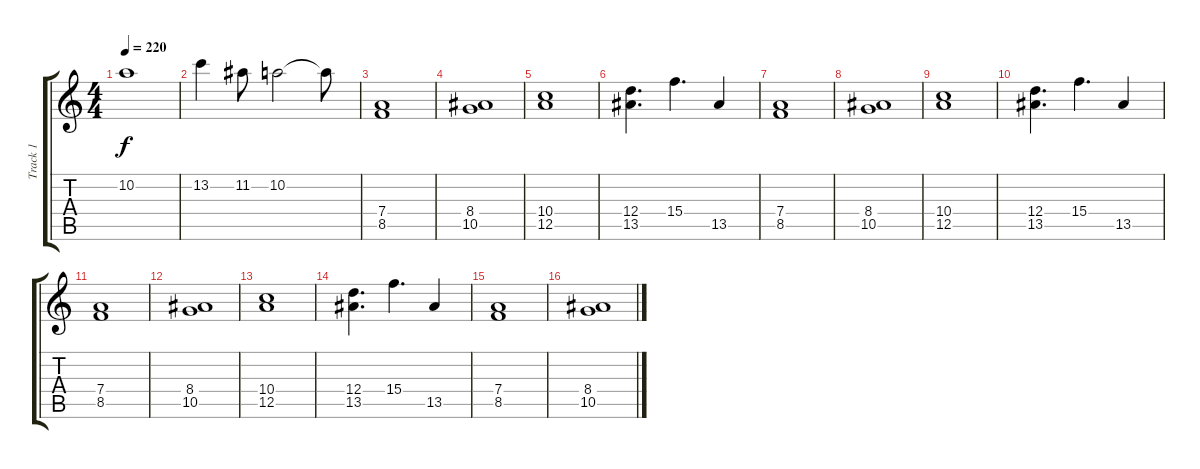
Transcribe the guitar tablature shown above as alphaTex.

\track ("Track 1" "Track 1") {instrument distortionguitar}
\staff {score tabs}
\tuning (E4 B3 G3 D3 A2 D2) {hide}
\ts (4 4)
\tempo 220
\clef g2
\ks c
10.2.1{dy f} |
13.2.4 11.2.8 10.2.2 10.2{t}.8 |
(7.4 8.5).1 |
(8.4 10.5).1 |
(10.4 12.5).1 |
(12.4 13.5).4{d} 15.4.4{d} 13.5.4 |
(7.4 8.5).1 |
(8.4 10.5).1 |
(10.4 12.5).1 |
(12.4 13.5).4{d} 15.4.4{d} 13.5.4 |
(7.4 8.5).1 |
(8.4 10.5).1 |
(10.4 12.5).1 |
(12.4 13.5).4{d} 15.4.4{d} 13.5.4 |
(7.4 8.5).1 |
(8.4 10.5).1
